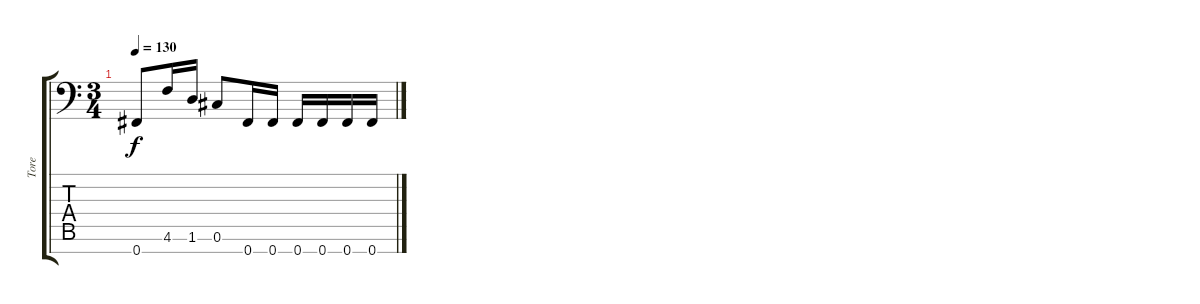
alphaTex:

\track ("Tore" "Tore") {instrument distortionguitar}
\staff {score tabs}
\tuning (Db4 Ab3 E3 B2 Gb2 Db2 Gb1) {hide}
\ts (3 4)
\tempo 130
\clef f4
\ks c
0.7.8{dy f} 4.6.16 1.6.16 0.6.8 0.7.16 0.7.16 0.7.16 0.7.16 0.7.16 0.7.16
